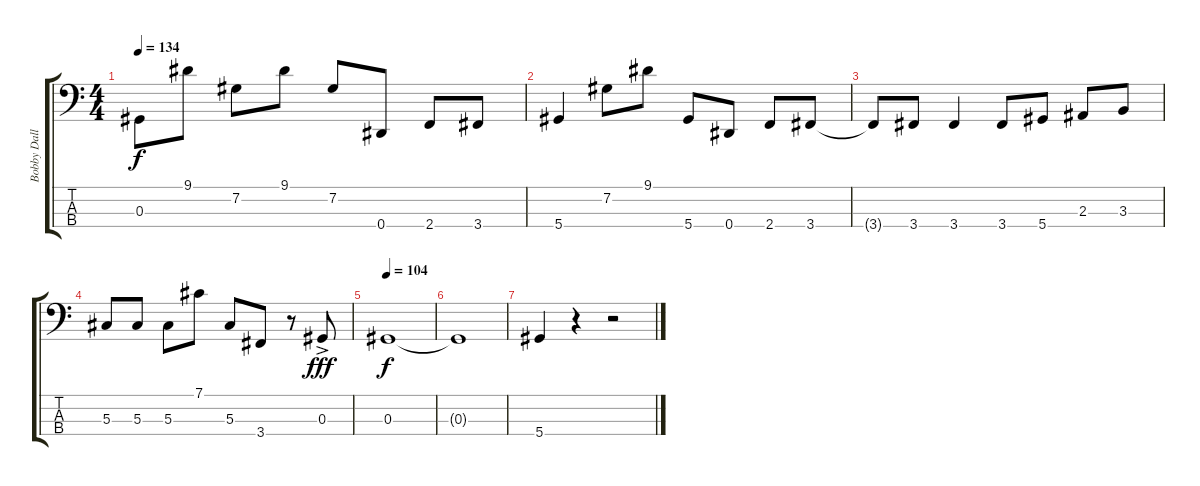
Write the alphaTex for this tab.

\track ("Bobby Dall" "Bobby Dall") {instrument electricbasspick}
\staff {score tabs}
\tuning (Gb2 Db2 Ab1 Eb1) {hide}
\ts (4 4)
\tempo 134
\clef f4
\ks c
0.3.8{dy f} 9.1.8 7.2.8 9.1.8 7.2.8 0.4.8 2.4.8 3.4.8 |
5.4.4 7.2.8 9.1.8 5.4.8 0.4.8 2.4.8 3.4.8 |
3.4{t}.8 3.4.8 3.4.4 3.4.8 5.4.8 2.3.8 3.3.8 |
5.3.8 5.3.8 5.3.8 7.1.8 5.3.8 3.4.8 r.8 0.3{ac}.8{dy fff} |
\tempo 104
0.3.1{dy f} |
0.3{t}.1 |
5.4.4 r.4 r.2
